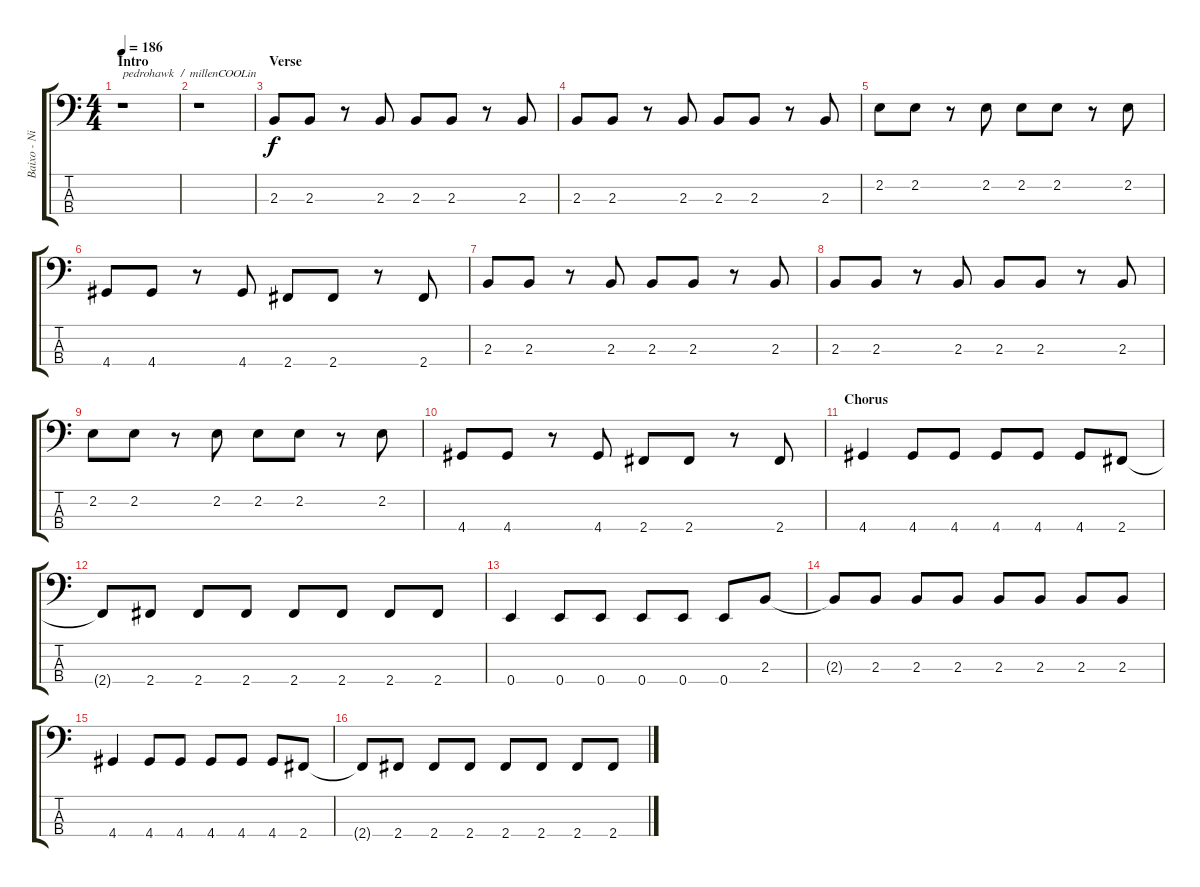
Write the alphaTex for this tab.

\track ("Baixo - Nikola" "Baixo - Ni") {instrument electricbasspick}
\staff {score tabs}
\tuning (G2 D2 A1 E1) {hide}
\ts (4 4)
\section ("" "Intro")
\tempo 186
\clef f4
\ks c
r.1{txt "pedrohawk  /  millenCOOLin" dy f instrument electricbasspick} |
r.1 |
\section ("" "Verse")
2.3.8 2.3.8 r.8 2.3.8 2.3.8 2.3.8 r.8 2.3.8 |
2.3.8 2.3.8 r.8 2.3.8 2.3.8 2.3.8 r.8 2.3.8 |
2.2.8 2.2.8 r.8 2.2.8 2.2.8 2.2.8 r.8 2.2.8 |
4.4.8 4.4.8 r.8 4.4.8 2.4.8 2.4.8 r.8 2.4.8 |
2.3.8 2.3.8 r.8 2.3.8 2.3.8 2.3.8 r.8 2.3.8 |
2.3.8 2.3.8 r.8 2.3.8 2.3.8 2.3.8 r.8 2.3.8 |
2.2.8 2.2.8 r.8 2.2.8 2.2.8 2.2.8 r.8 2.2.8 |
4.4.8 4.4.8 r.8 4.4.8 2.4.8 2.4.8 r.8 2.4.8 |
\section ("" "Chorus")
4.4.4 4.4.8 4.4.8 4.4.8 4.4.8 4.4.8 2.4.8 |
2.4{t}.8 2.4.8 2.4.8 2.4.8 2.4.8 2.4.8 2.4.8 2.4.8 |
0.4.4 0.4.8 0.4.8 0.4.8 0.4.8 0.4.8 2.3.8 |
2.3{t}.8 2.3.8 2.3.8 2.3.8 2.3.8 2.3.8 2.3.8 2.3.8 |
4.4.4 4.4.8 4.4.8 4.4.8 4.4.8 4.4.8 2.4.8 |
2.4{t}.8 2.4.8 2.4.8 2.4.8 2.4.8 2.4.8 2.4.8 2.4.8
